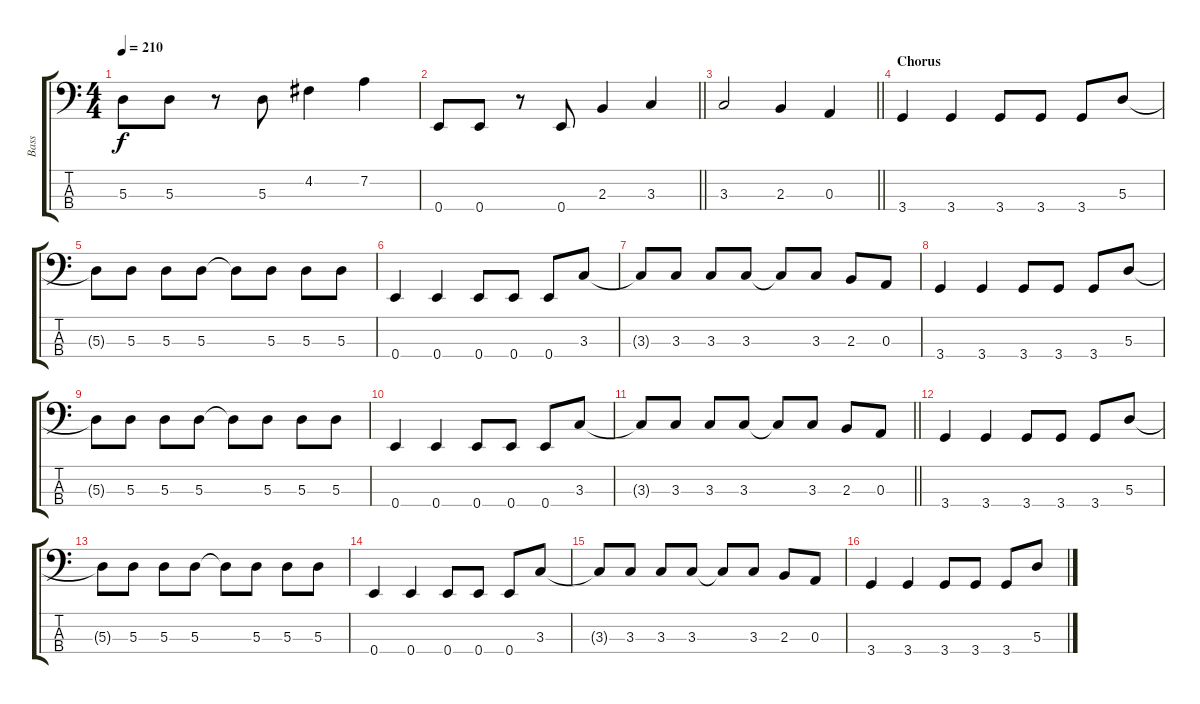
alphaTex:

\track ("Bass" "Bass") {instrument electricbassfinger}
\staff {score tabs}
\tuning (G2 D2 A1 E1) {hide}
\ts (4 4)
\tempo 210
\clef f4
\ks c
5.3.8{dy f} 5.3.8 r.8 5.3.8 4.2.4 7.2.4 |
\barLineRight lightlight
0.4.8 0.4.8 r.8 0.4.8 2.3.4 3.3.4 |
\barLineRight lightlight
3.3.2 2.3.4 0.3.4 |
\section ("" "Chorus")
3.4.4 3.4.4 3.4.8 3.4.8 3.4.8 5.3.8 |
5.3{t}.8 5.3.8 5.3.8 5.3.8 5.3{t}.8 5.3.8 5.3.8 5.3.8 |
0.4.4 0.4.4 0.4.8 0.4.8 0.4.8 3.3.8 |
3.3{t}.8 3.3.8 3.3.8 3.3.8 3.3{t}.8 3.3.8 2.3.8 0.3.8 |
3.4.4 3.4.4 3.4.8 3.4.8 3.4.8 5.3.8 |
5.3{t}.8 5.3.8 5.3.8 5.3.8 5.3{t}.8 5.3.8 5.3.8 5.3.8 |
0.4.4 0.4.4 0.4.8 0.4.8 0.4.8 3.3.8 |
\barLineRight lightlight
3.3{t}.8 3.3.8 3.3.8 3.3.8 3.3{t}.8 3.3.8 2.3.8 0.3.8 |
\section ("" "")
3.4.4 3.4.4 3.4.8 3.4.8 3.4.8 5.3.8 |
5.3{t}.8 5.3.8 5.3.8 5.3.8 5.3{t}.8 5.3.8 5.3.8 5.3.8 |
0.4.4 0.4.4 0.4.8 0.4.8 0.4.8 3.3.8 |
3.3{t}.8 3.3.8 3.3.8 3.3.8 3.3{t}.8 3.3.8 2.3.8 0.3.8 |
3.4.4 3.4.4 3.4.8 3.4.8 3.4.8 5.3.8
